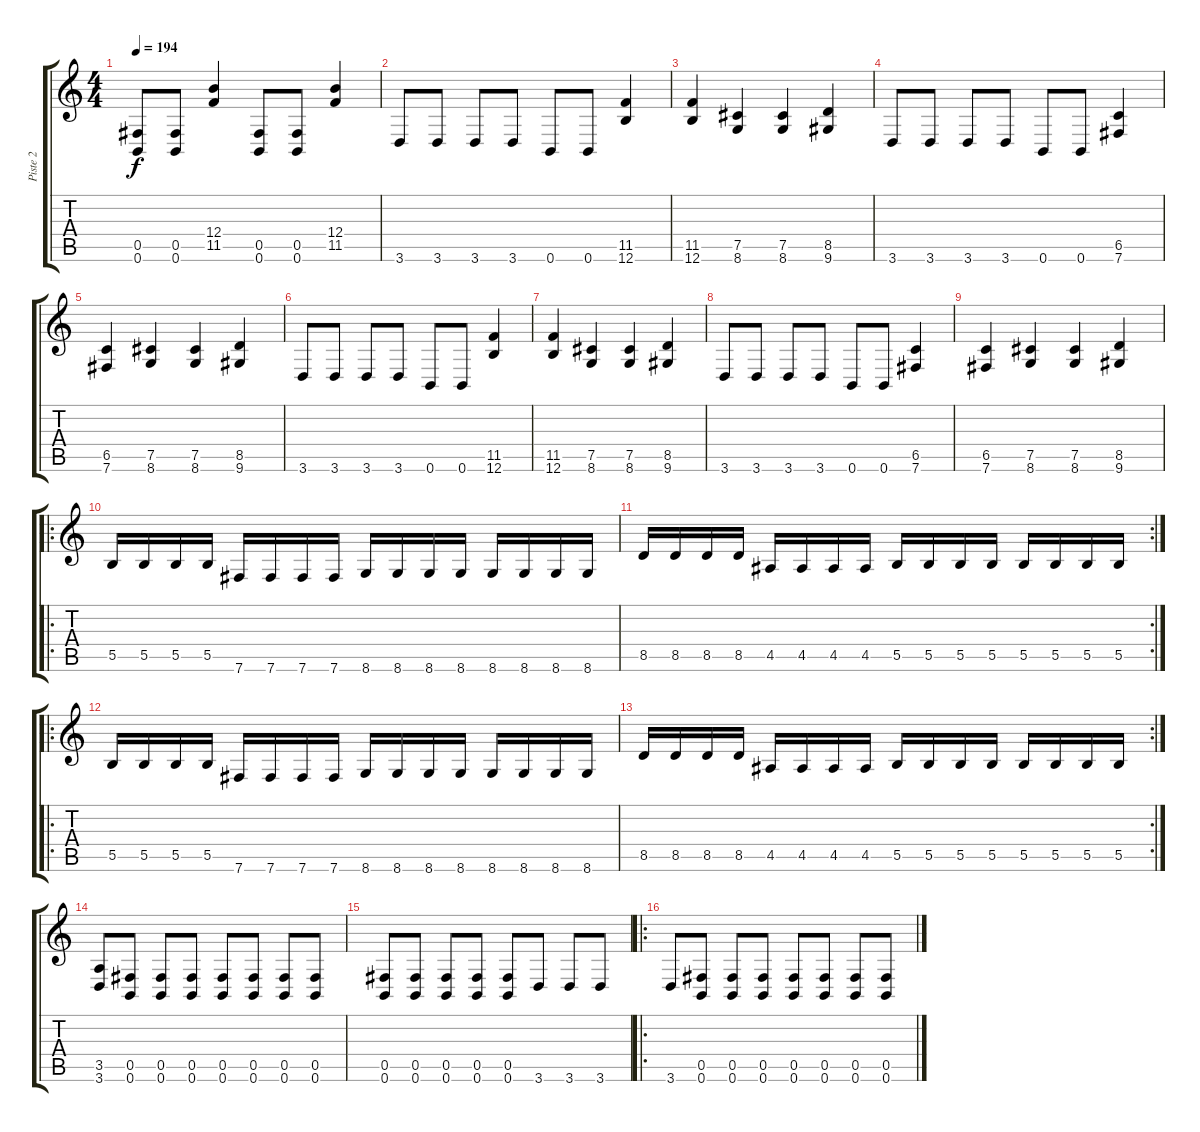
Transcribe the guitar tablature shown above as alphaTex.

\track ("Piste 2" "Piste 2") {instrument distortionguitar}
\staff {score tabs}
\tuning (Db4 Ab3 E3 B2 Gb2 B1) {hide}
\ts (4 4)
\tempo 194
\clef g2
\ks c
(0.5 0.6).8{dy f} (0.5 0.6).8 (12.4 11.5).4 (0.5 0.6).8 (0.5 0.6).8 (12.4 11.5).4 |
3.6.8 3.6.8 3.6.8 3.6.8 0.6.8 0.6.8 (11.5 12.6).4 |
(11.5 12.6).4 (7.5 8.6).4 (7.5 8.6).4 (8.5 9.6).4 |
3.6.8 3.6.8 3.6.8 3.6.8 0.6.8 0.6.8 (6.5 7.6).4 |
(6.5 7.6).4 (7.5 8.6).4 (7.5 8.6).4 (8.5 9.6).4 |
3.6.8 3.6.8 3.6.8 3.6.8 0.6.8 0.6.8 (11.5 12.6).4 |
(11.5 12.6).4 (7.5 8.6).4 (7.5 8.6).4 (8.5 9.6).4 |
3.6.8 3.6.8 3.6.8 3.6.8 0.6.8 0.6.8 (6.5 7.6).4 |
(6.5 7.6).4 (7.5 8.6).4 (7.5 8.6).4 (8.5 9.6).4 |
\ro
5.5.16 5.5.16 5.5.16 5.5.16 7.6.16 7.6.16 7.6.16 7.6.16 8.6.16 8.6.16 8.6.16 8.6.16 8.6.16 8.6.16 8.6.16 8.6.16 |
\rc 2
8.5.16 8.5.16 8.5.16 8.5.16 4.5.16 4.5.16 4.5.16 4.5.16 5.5.16 5.5.16 5.5.16 5.5.16 5.5.16 5.5.16 5.5.16 5.5.16 |
\ro
5.5.16 5.5.16 5.5.16 5.5.16 7.6.16 7.6.16 7.6.16 7.6.16 8.6.16 8.6.16 8.6.16 8.6.16 8.6.16 8.6.16 8.6.16 8.6.16 |
\rc 2
8.5.16 8.5.16 8.5.16 8.5.16 4.5.16 4.5.16 4.5.16 4.5.16 5.5.16 5.5.16 5.5.16 5.5.16 5.5.16 5.5.16 5.5.16 5.5.16 |
(3.5 3.6).8 (0.5 0.6).8 (0.5 0.6).8 (0.5 0.6).8 (0.5 0.6).8 (0.5 0.6).8 (0.5 0.6).8 (0.5 0.6).8 |
(0.5 0.6).8 (0.5 0.6).8 (0.5 0.6).8 (0.5 0.6).8 (0.5 0.6).8 3.6.8 3.6.8 3.6.8 |
\ro
3.6.8 (0.5 0.6).8 (0.5 0.6).8 (0.5 0.6).8 (0.5 0.6).8 (0.5 0.6).8 (0.5 0.6).8 (0.5 0.6).8
